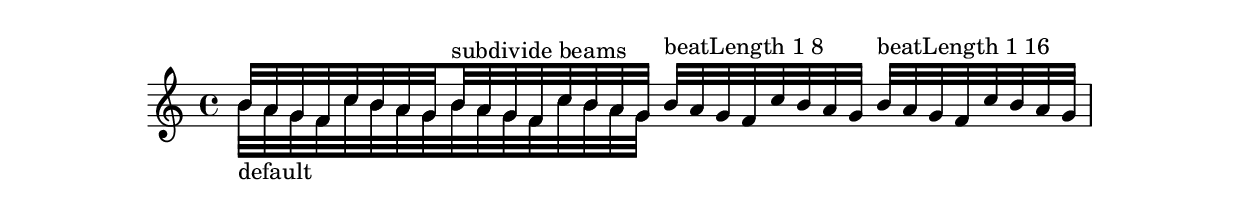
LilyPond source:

%% Do not edit this file; it is auto-generated from LSR http://lsr.dsi.unimi.it
%% This file is in the public domain.
\version "2.11.52"

\header {
  lsrtags = "rhythms"

  texidoces = "
Se pueden subdividir las barras automáticamente.  Estableciendo la
propiedad @code{subdivideBeams}, las barras se subdividen en
posiciones de pulso (tal y como se especifica en @code{beatLength}).

"
  doctitlees = "Subdivisiones de barra automáticas"

  texidoc = "
Beams can be subdivided automatically.  By setting the property
@code{subdivideBeams}, beams are subdivided at beat positions (as
specified in @code{beatLength}). 

"
  doctitle = "Automatic beam subdivisions"
} % begin verbatim
\score {
  \new Staff \relative c'' {
    << {
      \voiceOne
      \set subdivideBeams = ##t
      b32[ a g f c' b a g b^"subdivide beams" a g f c' b a g]
      \oneVoice
    }
    \new Voice {
      \voiceTwo
      b32_"default"[ a g f c' b a g b a g f c' b a g]
    } >>
    \set beatLength = #(ly:make-moment 1 8)
    b32^"beatLength 1 8"[ a g f c' b a g]
    \set beatLength = #(ly:make-moment 1 16)
    b32^"beatLength 1 16"[ a g f c' b a g]
  }
}

